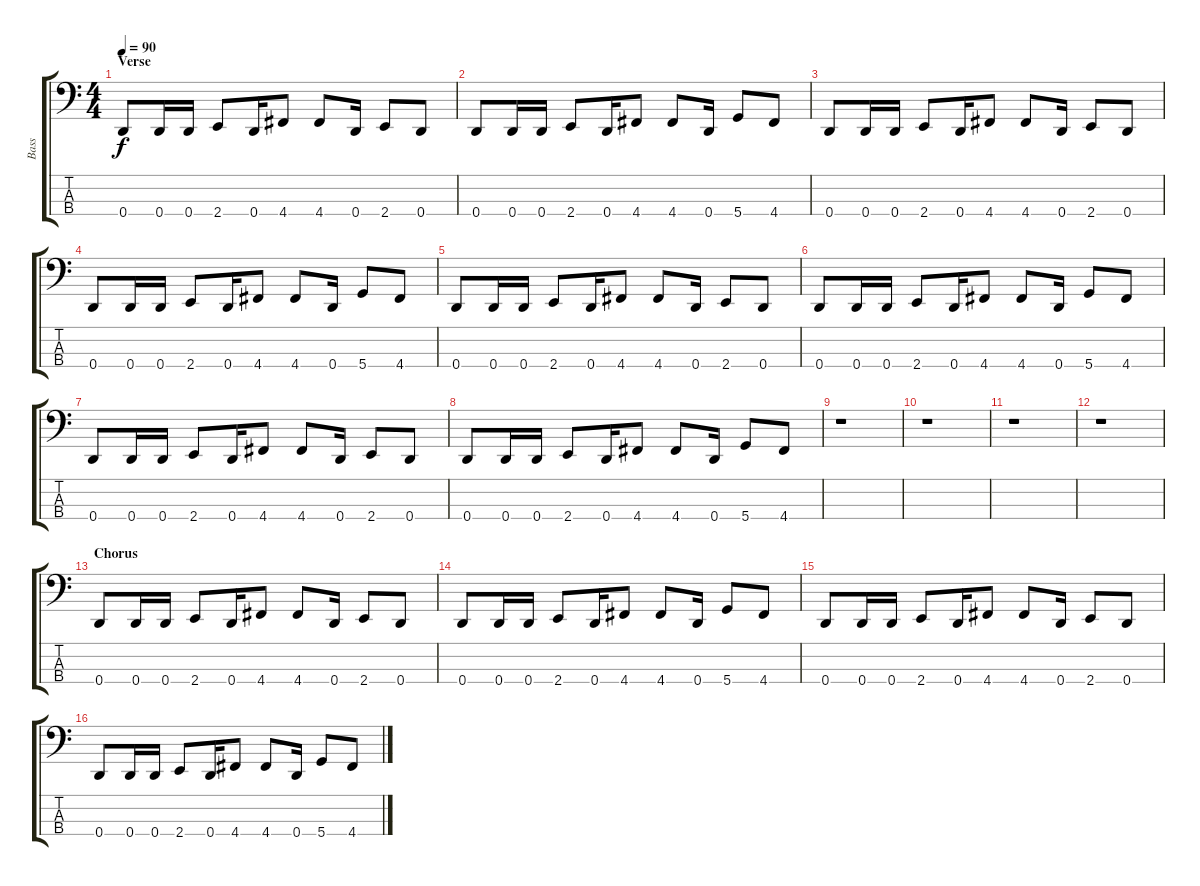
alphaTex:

\track ("Bass" "Bass") {instrument electricbasspick}
\staff {score tabs}
\tuning (G2 D2 A1 D1) {hide}
\ts (4 4)
\section ("" "Verse")
\tempo 90
\clef f4
\ks c
0.4.8{dy f} 0.4.16 0.4.16 2.4.8 0.4.16 4.4.8 4.4.8 0.4.16 2.4.8 0.4.8 |
0.4.8 0.4.16 0.4.16 2.4.8 0.4.16 4.4.8 4.4.8 0.4.16 5.4.8 4.4.8 |
0.4.8 0.4.16 0.4.16 2.4.8 0.4.16 4.4.8 4.4.8 0.4.16 2.4.8 0.4.8 |
0.4.8 0.4.16 0.4.16 2.4.8 0.4.16 4.4.8 4.4.8 0.4.16 5.4.8 4.4.8 |
0.4.8 0.4.16 0.4.16 2.4.8 0.4.16 4.4.8 4.4.8 0.4.16 2.4.8 0.4.8 |
0.4.8 0.4.16 0.4.16 2.4.8 0.4.16 4.4.8 4.4.8 0.4.16 5.4.8 4.4.8 |
0.4.8 0.4.16 0.4.16 2.4.8 0.4.16 4.4.8 4.4.8 0.4.16 2.4.8 0.4.8 |
0.4.8 0.4.16 0.4.16 2.4.8 0.4.16 4.4.8 4.4.8 0.4.16 5.4.8 4.4.8 |
r.1 |
r.1 |
r.1 |
r.1 |
\section ("" "Chorus")
0.4.8 0.4.16 0.4.16 2.4.8 0.4.16 4.4.8 4.4.8 0.4.16 2.4.8 0.4.8 |
0.4.8 0.4.16 0.4.16 2.4.8 0.4.16 4.4.8 4.4.8 0.4.16 5.4.8 4.4.8 |
0.4.8 0.4.16 0.4.16 2.4.8 0.4.16 4.4.8 4.4.8 0.4.16 2.4.8 0.4.8 |
0.4.8 0.4.16 0.4.16 2.4.8 0.4.16 4.4.8 4.4.8 0.4.16 5.4.8 4.4.8
